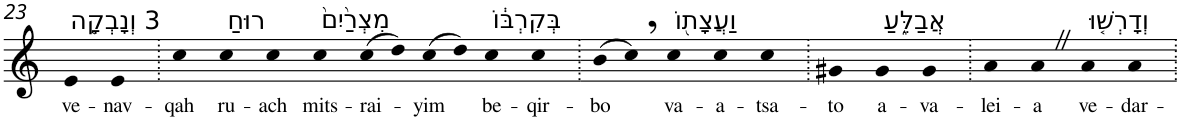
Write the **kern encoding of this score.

**kern	**text
*part1	*part1
*staff1	*staff1
*I"Piano	*
*I'Pno	*
!!LO:PB:g=z
*clefG2	*
*k[]	*
=23	=23
!LO:TX:a:t=3 וְנָבְקָ֤ה	!
!	!LO:LY:b
4e	ve-
!	!LO:LY:b
4e	-nav-
=24.	=24.
!	!LO:LY:b
4cc	-qah
!LO:TX:a:t=רוּחַ	!
!	!LO:LY:b
4cc	ru-
!	!LO:LY:b
4cc	-ach
!LO:TX:a:t=מִצְרַ֙יִם֙	!
!	!LO:LY:b
4cc	mits-
!	!LO:LY:b
(8cc	-rai-
8dd)	.
!	!LO:LY:b
(8cc	-yim
8dd)	.
!LO:TX:a:t=בְּקִרְבּ֔וֹ	!
!	!LO:LY:b
4cc	be-
!	!LO:LY:b
4cc	-qir-
=25.	=25.
!	!LO:LY:b
(8b	-bo
8cc,)	.
!LO:TX:a:t=וַעֲצָת֖וֹ	!
!	!LO:LY:b
4cc	va-
!	!LO:LY:b
4cc	-a-
!	!LO:LY:b
4cc	-tsa-
=26.	=26.
!	!LO:LY:b
4g#X	-to
!LO:TX:a:t=אֲבַלֵּ֑עַ	!
!	!LO:LY:b
4g#	a-
!	!LO:LY:b
4g#	-va-
=27.	=27.
!	!LO:LY:b
4a	-lei-
!	!LO:LY:b
4aZ	-a
!LO:TX:a:t=וְדָרְשׁ֤וּ	!
!	!LO:LY:b
4a	ve-
!	!LO:LY:b
4a	-dar-
=.	=.
*-	*-
